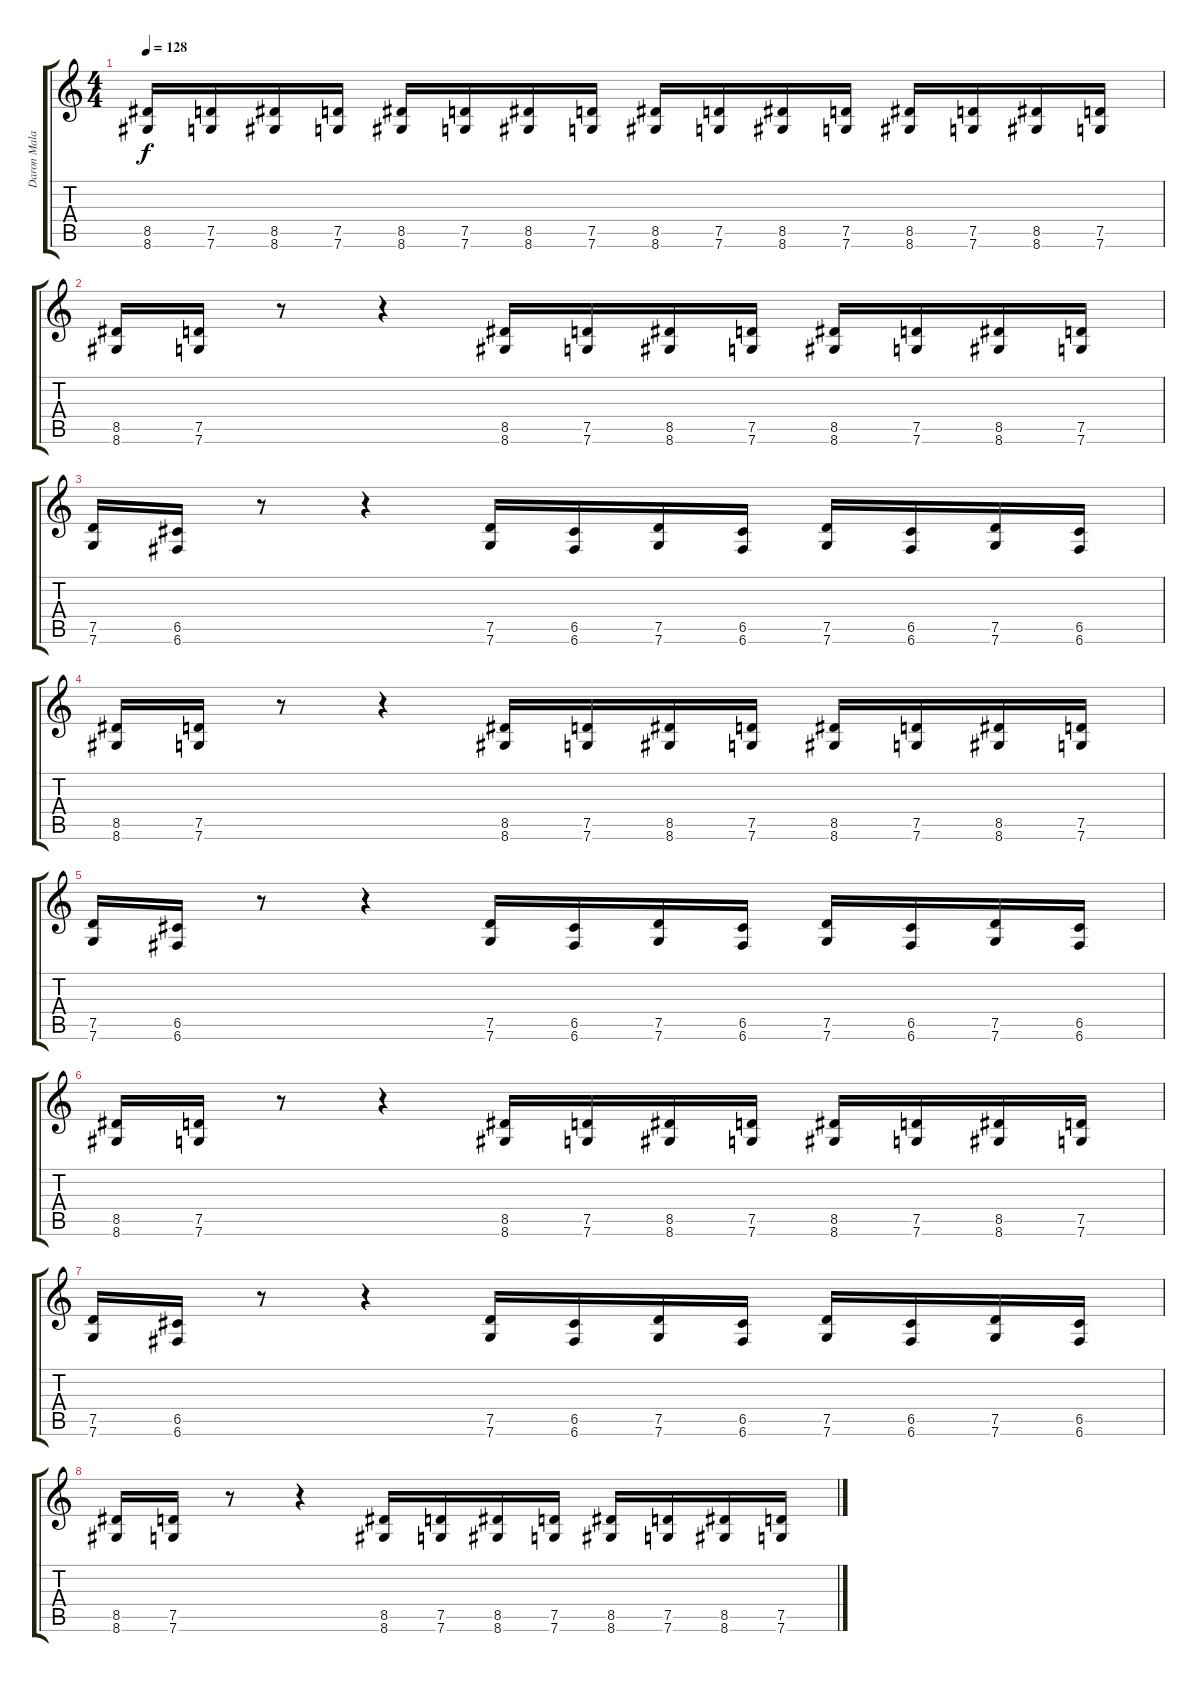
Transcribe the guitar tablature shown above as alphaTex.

\track ("Daron Malakian " "Daron Mala") {instrument distortionguitar}
\staff {score tabs}
\tuning (D4 A3 F3 C3 G2 C2) {hide}
\ts (4 4)
\tempo 128
\clef g2
\ks c
(8.5 8.6).16{dy f} (7.5 7.6).16 (8.5 8.6).16 (7.5 7.6).16 (8.5 8.6).16 (7.5 7.6).16 (8.5 8.6).16 (7.5 7.6).16 (8.5 8.6).16 (7.5 7.6).16 (8.5 8.6).16 (7.5 7.6).16 (8.5 8.6).16 (7.5 7.6).16 (8.5 8.6).16 (7.5 7.6).16 |
(8.5 8.6).16 (7.5 7.6).16 r.8 r.4 (8.5 8.6).16 (7.5 7.6).16 (8.5 8.6).16 (7.5 7.6).16 (8.5 8.6).16 (7.5 7.6).16 (8.5 8.6).16 (7.5 7.6).16 |
(7.5 7.6).16 (6.5 6.6).16 r.8 r.4 (7.5 7.6).16 (6.5 6.6).16 (7.5 7.6).16 (6.5 6.6).16 (7.5 7.6).16 (6.5 6.6).16 (7.5 7.6).16 (6.5 6.6).16 |
(8.5 8.6).16 (7.5 7.6).16 r.8 r.4 (8.5 8.6).16 (7.5 7.6).16 (8.5 8.6).16 (7.5 7.6).16 (8.5 8.6).16 (7.5 7.6).16 (8.5 8.6).16 (7.5 7.6).16 |
(7.5 7.6).16 (6.5 6.6).16 r.8 r.4 (7.5 7.6).16 (6.5 6.6).16 (7.5 7.6).16 (6.5 6.6).16 (7.5 7.6).16 (6.5 6.6).16 (7.5 7.6).16 (6.5 6.6).16 |
(8.5 8.6).16 (7.5 7.6).16 r.8 r.4 (8.5 8.6).16 (7.5 7.6).16 (8.5 8.6).16 (7.5 7.6).16 (8.5 8.6).16 (7.5 7.6).16 (8.5 8.6).16 (7.5 7.6).16 |
(7.5 7.6).16 (6.5 6.6).16 r.8 r.4 (7.5 7.6).16 (6.5 6.6).16 (7.5 7.6).16 (6.5 6.6).16 (7.5 7.6).16 (6.5 6.6).16 (7.5 7.6).16 (6.5 6.6).16 |
(8.5 8.6).16 (7.5 7.6).16 r.8 r.4 (8.5 8.6).16 (7.5 7.6).16 (8.5 8.6).16 (7.5 7.6).16 (8.5 8.6).16 (7.5 7.6).16 (8.5 8.6).16 (7.5 7.6).16
